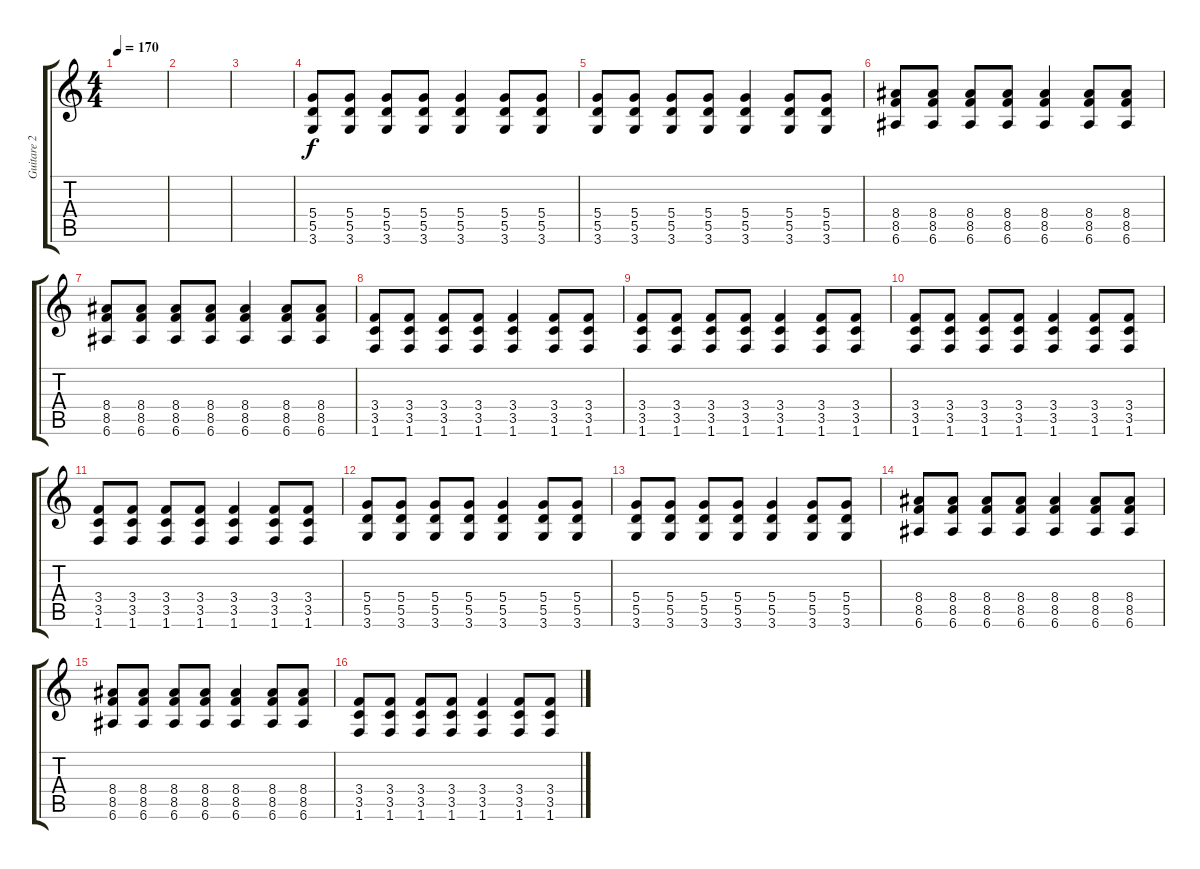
\track ("Guitare 2" "Guitare 2") {instrument distortionguitar}
\staff {score tabs}
\tuning (E4 B3 G3 D3 A2 E2) {hide}
\ts (4 4)
\tempo 170
\clef g2
\ks c
|
|
|
(5.4 5.5 3.6).8 (5.4 5.5 3.6).8 (5.4 5.5 3.6).8 (5.4 5.5 3.6).8 (5.4 5.5 3.6).4 (5.4 5.5 3.6).8 (5.4 5.5 3.6).8 |
(5.4 5.5 3.6).8 (5.4 5.5 3.6).8 (5.4 5.5 3.6).8 (5.4 5.5 3.6).8 (5.4 5.5 3.6).4 (5.4 5.5 3.6).8 (5.4 5.5 3.6).8 |
(8.4 8.5 6.6).8 (8.4 8.5 6.6).8 (8.4 8.5 6.6).8 (8.4 8.5 6.6).8 (8.4 8.5 6.6).4 (8.4 8.5 6.6).8 (8.4 8.5 6.6).8 |
(8.4 8.5 6.6).8 (8.4 8.5 6.6).8 (8.4 8.5 6.6).8 (8.4 8.5 6.6).8 (8.4 8.5 6.6).4 (8.4 8.5 6.6).8 (8.4 8.5 6.6).8 |
(3.4 3.5 1.6).8 (3.4 3.5 1.6).8 (3.4 3.5 1.6).8 (3.4 3.5 1.6).8 (3.4 3.5 1.6).4 (3.4 3.5 1.6).8 (3.4 3.5 1.6).8 |
(3.4 3.5 1.6).8 (3.4 3.5 1.6).8 (3.4 3.5 1.6).8 (3.4 3.5 1.6).8 (3.4 3.5 1.6).4 (3.4 3.5 1.6).8 (3.4 3.5 1.6).8 |
(3.4 3.5 1.6).8 (3.4 3.5 1.6).8 (3.4 3.5 1.6).8 (3.4 3.5 1.6).8 (3.4 3.5 1.6).4 (3.4 3.5 1.6).8 (3.4 3.5 1.6).8 |
(3.4 3.5 1.6).8 (3.4 3.5 1.6).8 (3.4 3.5 1.6).8 (3.4 3.5 1.6).8 (3.4 3.5 1.6).4 (3.4 3.5 1.6).8 (3.4 3.5 1.6).8 |
(5.4 5.5 3.6).8 (5.4 5.5 3.6).8 (5.4 5.5 3.6).8 (5.4 5.5 3.6).8 (5.4 5.5 3.6).4 (5.4 5.5 3.6).8 (5.4 5.5 3.6).8 |
(5.4 5.5 3.6).8 (5.4 5.5 3.6).8 (5.4 5.5 3.6).8 (5.4 5.5 3.6).8 (5.4 5.5 3.6).4 (5.4 5.5 3.6).8 (5.4 5.5 3.6).8 |
(8.4 8.5 6.6).8 (8.4 8.5 6.6).8 (8.4 8.5 6.6).8 (8.4 8.5 6.6).8 (8.4 8.5 6.6).4 (8.4 8.5 6.6).8 (8.4 8.5 6.6).8 |
(8.4 8.5 6.6).8 (8.4 8.5 6.6).8 (8.4 8.5 6.6).8 (8.4 8.5 6.6).8 (8.4 8.5 6.6).4 (8.4 8.5 6.6).8 (8.4 8.5 6.6).8 |
(3.4 3.5 1.6).8 (3.4 3.5 1.6).8 (3.4 3.5 1.6).8 (3.4 3.5 1.6).8 (3.4 3.5 1.6).4 (3.4 3.5 1.6).8 (3.4 3.5 1.6).8
